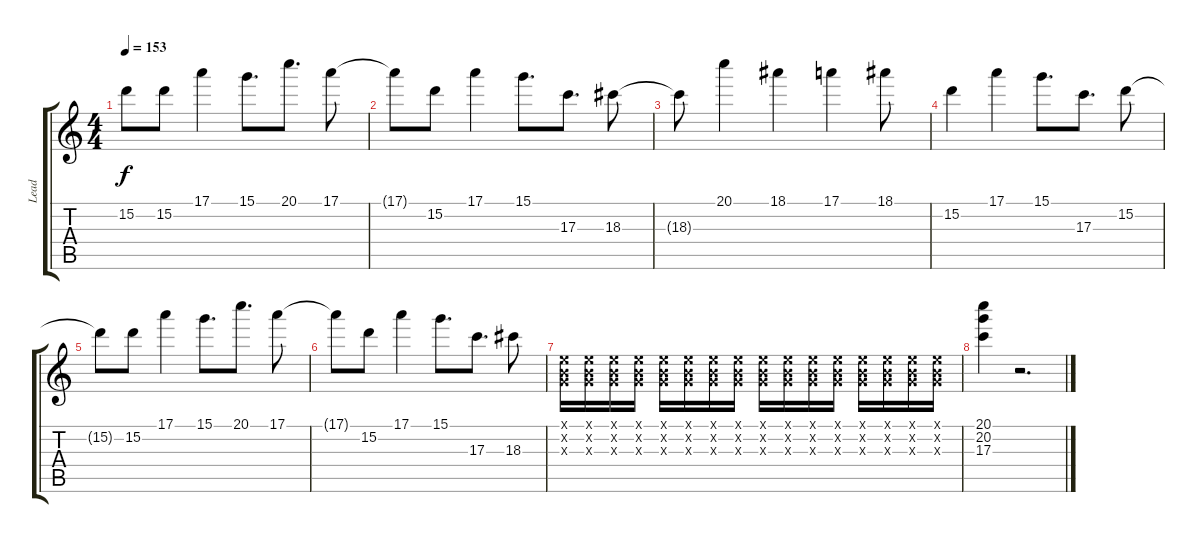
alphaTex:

\track ("Lead" "Lead") {instrument overdrivenguitar}
\staff {score tabs}
\tuning (E4 B3 G3 D3 A2 E2) {hide}
\ts (4 4)
\tempo 153
\clef g2
\ks c
15.2{t}.8{dy f} 15.2.8 17.1.4 15.1.8{d} 20.1.8{d} 17.1.8 |
17.1{t}.8 15.2.8 17.1.4 15.1.8{d} 17.3.8{d} 18.3.8 |
18.3{t}.8 20.1.4 18.1.4 17.1.4 18.1.8 |
15.2.4 17.1.4 15.1.8{d} 17.3.8{d} 15.2.8 |
15.2{t}.8 15.2.8 17.1.4 15.1.8{d} 20.1.8{d} 17.1.8 |
17.1{t}.8 15.2.8 17.1.4 15.1.8{d} 17.3.8{d} 18.3.8 |
(0.1{x} 0.2{x} 0.3{x}).16 (0.1{x} 0.2{x} 0.3{x}).16 (0.1{x} 0.2{x} 0.3{x}).16 (0.1{x} 0.2{x} 0.3{x}).16 (0.1{x} 0.2{x} 0.3{x}).16 (0.1{x} 0.2{x} 0.3{x}).16 (0.1{x} 0.2{x} 0.3{x}).16 (0.1{x} 0.2{x} 0.3{x}).16 (0.1{x} 0.2{x} 0.3{x}).16 (0.1{x} 0.2{x} 0.3{x}).16 (0.1{x} 0.2{x} 0.3{x}).16 (0.1{x} 0.2{x} 0.3{x}).16 (0.1{x} 0.2{x} 0.3{x}).16 (0.1{x} 0.2{x} 0.3{x}).16 (0.1{x} 0.2{x} 0.3{x}).16 (0.1{x} 0.2{x} 0.3{x}).16 |
(20.1 20.2 17.3).4 r.2{d}
